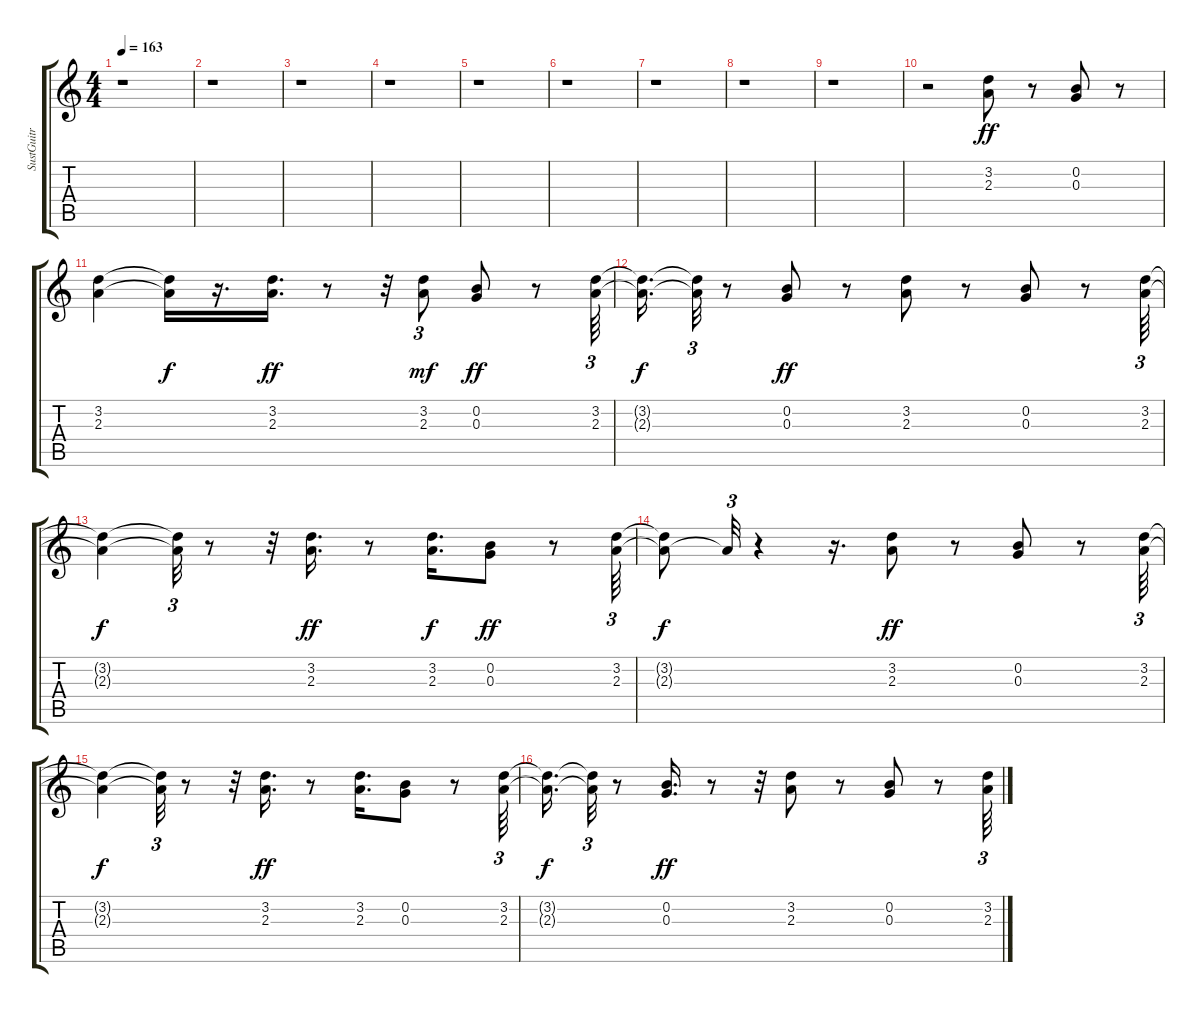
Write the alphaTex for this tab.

\track ("SustGuitr           " "SustGuitr ") {instrument overdrivenguitar}
\staff {score tabs}
\tuning (E4 B3 G3 D3 A2 E2) {hide}
\ts (4 4)
\tempo 163
\clef g2
\ks c
r.1{dy ff} |
r.1 |
r.1 |
r.1 |
r.1 |
r.1 |
r.1 |
r.1 |
r.1 |
r.2 (3.2 2.3).8 r.8 (0.2 0.3).8 r.8 |
(3.2 2.3).4 (3.2{t} 2.3{t}).16{dy f} r.16{d} (3.2 2.3).16{d dy ff} r.8 r.32 (3.2 2.3).8{tu (3 2) dy mf} (0.2 0.3).8{dy ff} r.8 (3.2 2.3).64{tu (3 2)} |
(3.2{t} 2.3{t}).16{d dy f} (3.2{t} 2.3{t}).32{tu (3 2)} r.8 (0.2 0.3).8{dy ff} r.8 (3.2 2.3).8 r.8 (0.2 0.3).8 r.8 (3.2 2.3).64{tu (3 2)} |
(3.2{t} 2.3{t}).4{dy f} (3.2{t} 2.3{t}).32{tu (3 2)} r.8 r.32 (3.2 2.3).16{d dy ff} r.8 (3.2 2.3).16{d dy f} (0.2 0.3).8{dy ff} r.8 (3.2 2.3).64{tu (3 2)} |
(3.2{t} 2.3{t}).8{dy f} 2.3{t}.32{tu (3 2)} r.4 r.16{d} (3.2 2.3).8{dy ff} r.8 (0.2 0.3).8 r.8 (3.2 2.3).64{tu (3 2)} |
(3.2{t} 2.3{t}).4{dy f} (3.2{t} 2.3{t}).32{tu (3 2)} r.8 r.32 (3.2 2.3).16{d dy ff} r.8 (3.2 2.3).16{d} (0.2 0.3).8 r.8 (3.2 2.3).64{tu (3 2)} |
(3.2{t} 2.3{t}).16{d dy f} (3.2{t} 2.3{t}).32{tu (3 2)} r.8 (0.2 0.3).16{d dy ff} r.8 r.32 (3.2 2.3).8 r.8 (0.2 0.3).8 r.8 (3.2 2.3).64{tu (3 2)}
